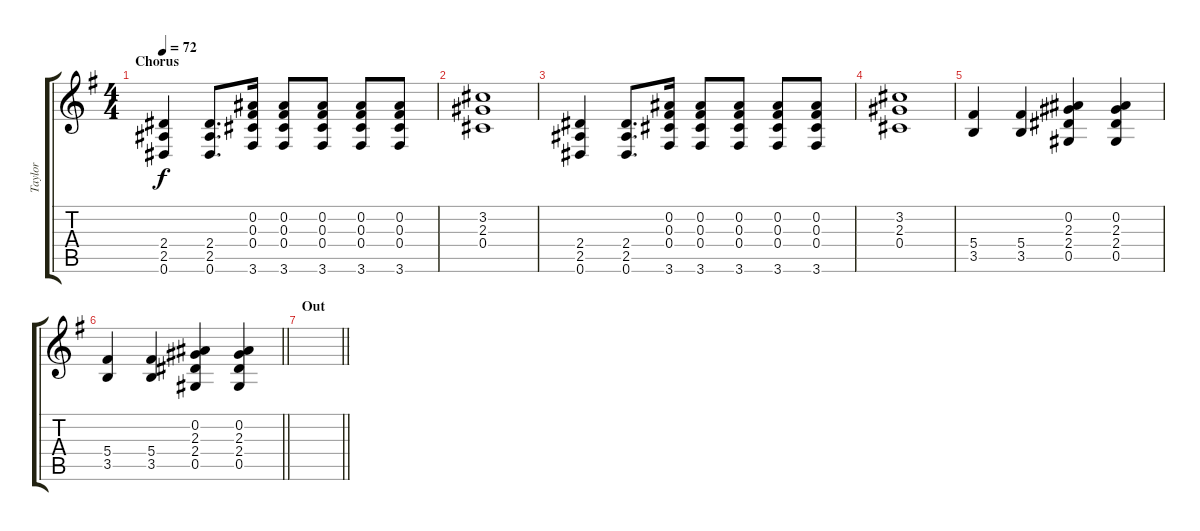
\track ("Taylor" "Taylor") {instrument distortionguitar}
\staff {score tabs}
\tuning (Eb4 Bb3 Gb3 Db3 Ab2 Eb2) {hide}
\ts (4 4)
\section ("" "Chorus")
\tempo 72
\clef g2
\ks g
(2.4 2.5 0.6).4{dy f} (2.4 2.5 0.6).8{d} (0.2 0.3 0.4 3.6).16 (0.2 0.3 0.4 3.6).8 (0.2 0.3 0.4 3.6).8 (0.2 0.3 0.4 3.6).8 (0.2 0.3 0.4 3.6).8 |
(3.2 2.3 0.4).1 |
(2.4 2.5 0.6).4 (2.4 2.5 0.6).8{d} (0.2 0.3 0.4 3.6).16 (0.2 0.3 0.4 3.6).8 (0.2 0.3 0.4 3.6).8 (0.2 0.3 0.4 3.6).8 (0.2 0.3 0.4 3.6).8 |
(3.2 2.3 0.4).1 |
(5.4 3.5).4 (5.4 3.5).4 (0.2 2.3 2.4 0.5).4 (0.2 2.3 2.4 0.5).4 |
\barLineRight lightlight
(5.4 3.5).4 (5.4 3.5).4 (0.2 2.3 2.4 0.5).4 (0.2 2.3 2.4 0.5).4 |
\section ("" "Out")
\barLineRight lightlight
